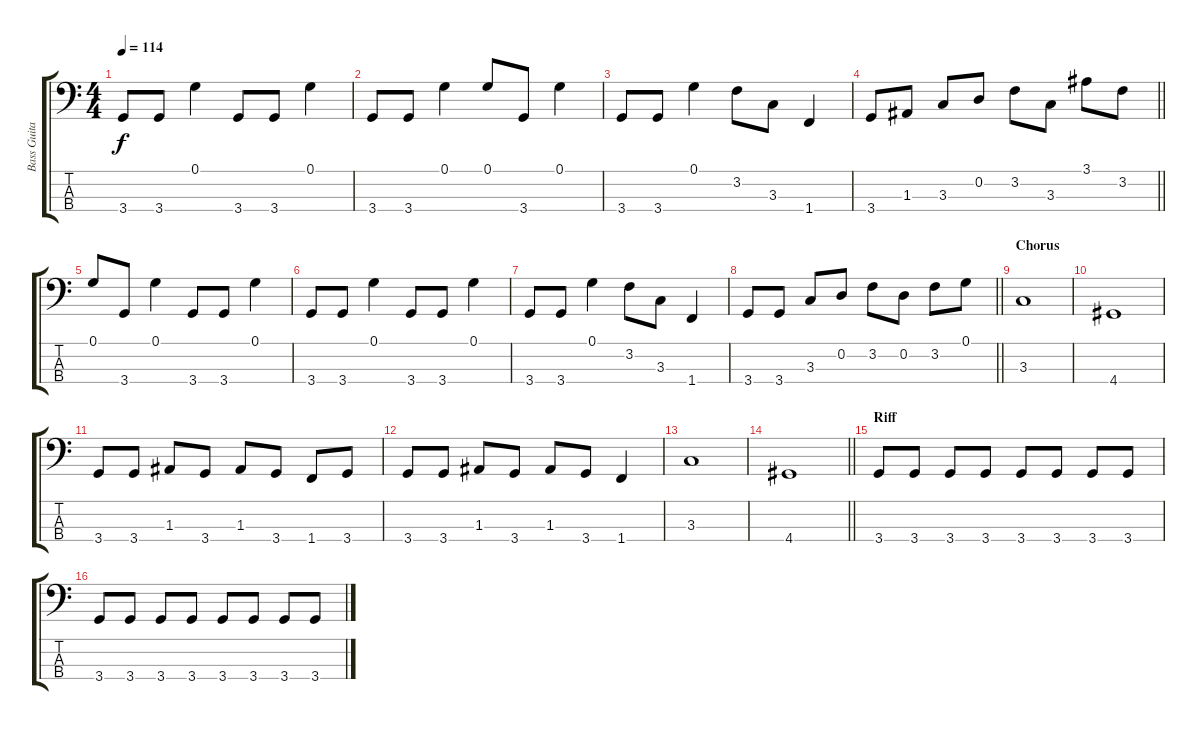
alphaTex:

\track ("Bass Guitar" "Bass Guita") {instrument electricbasspick}
\staff {score tabs}
\tuning (G2 D2 A1 E1) {hide}
\ts (4 4)
\tempo 114
\clef f4
\ks c
3.4.8{dy f} 3.4.8 0.1.4 3.4.8 3.4.8 0.1.4 |
3.4.8 3.4.8 0.1.4 0.1.8 3.4.8 0.1.4 |
3.4.8 3.4.8 0.1.4 3.2.8 3.3.8 1.4.4 |
\barLineRight lightlight
3.4.8 1.3.8 3.3.8 0.2.8 3.2.8 3.3.8 3.1.8 3.2.8 |
0.1.8 3.4.8 0.1.4 3.4.8 3.4.8 0.1.4 |
3.4.8 3.4.8 0.1.4 3.4.8 3.4.8 0.1.4 |
3.4.8 3.4.8 0.1.4 3.2.8 3.3.8 1.4.4 |
\barLineRight lightlight
3.4.8 3.4.8 3.3.8 0.2.8 3.2.8 0.2.8 3.2.8 0.1.8 |
\section ("" "Chorus")
3.3.1 |
4.4.1 |
3.4.8 3.4.8 1.3.8 3.4.8 1.3.8 3.4.8 1.4.8 3.4.8 |
3.4.8 3.4.8 1.3.8 3.4.8 1.3.8 3.4.8 1.4.4 |
3.3.1 |
\barLineRight lightlight
4.4.1 |
\section ("" "Riff")
3.4.8 3.4.8 3.4.8 3.4.8 3.4.8 3.4.8 3.4.8 3.4.8 |
3.4.8 3.4.8 3.4.8 3.4.8 3.4.8 3.4.8 3.4.8 3.4.8
